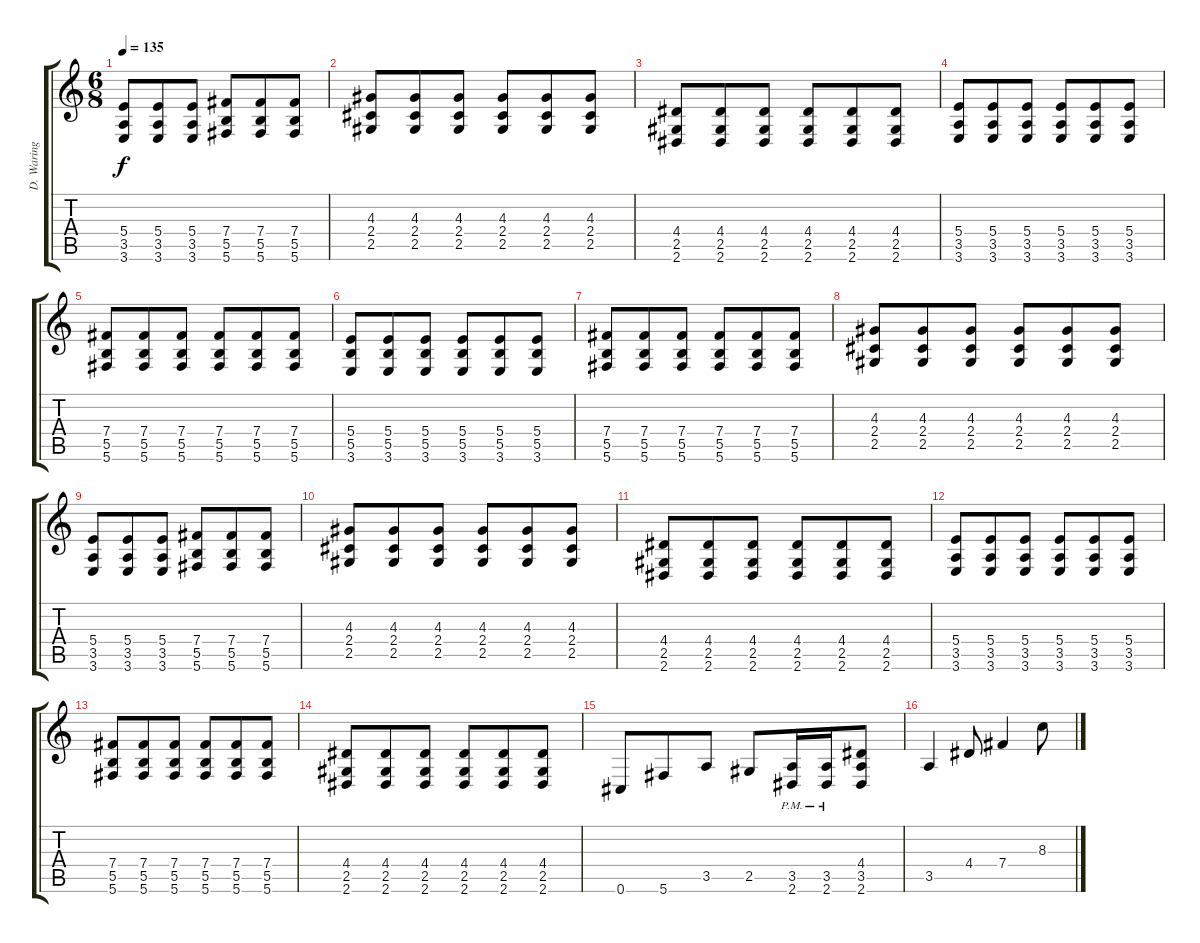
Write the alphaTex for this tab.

\track ("D. Waring Gtr." "D. Waring ") {instrument distortionguitar}
\staff {score tabs}
\tuning (Db4 Ab3 E3 B2 Gb2 Db2) {hide}
\ts (6 8)
\tempo 135
\clef g2
\ks c
(5.4 3.5 3.6).8{dy f} (5.4 3.5 3.6).8 (5.4 3.5 3.6).8 (7.4 5.5 5.6).8 (7.4 5.5 5.6).8 (7.4 5.5 5.6).8 |
(4.3 2.4 2.5).8 (4.3 2.4 2.5).8 (4.3 2.4 2.5).8 (4.3 2.4 2.5).8 (4.3 2.4 2.5).8 (4.3 2.4 2.5).8 |
(4.4 2.5 2.6).8 (4.4 2.5 2.6).8 (4.4 2.5 2.6).8 (4.4 2.5 2.6).8 (4.4 2.5 2.6).8 (4.4 2.5 2.6).8 |
(5.4 3.5 3.6).8 (5.4 3.5 3.6).8 (5.4 3.5 3.6).8 (5.4 3.5 3.6).8 (5.4 3.5 3.6).8 (5.4 3.5 3.6).8 |
(7.4 5.5 5.6).8 (7.4 5.5 5.6).8 (7.4 5.5 5.6).8 (7.4 5.5 5.6).8 (7.4 5.5 5.6).8 (7.4 5.5 5.6).8 |
(5.4 5.5 3.6).8 (5.4 5.5 3.6).8 (5.4 5.5 3.6).8 (5.4 5.5 3.6).8 (5.4 5.5 3.6).8 (5.4 5.5 3.6).8 |
(7.4 5.5 5.6).8 (7.4 5.5 5.6).8 (7.4 5.5 5.6).8 (7.4 5.5 5.6).8 (7.4 5.5 5.6).8 (7.4 5.5 5.6).8 |
(4.3 2.4 2.5).8 (4.3 2.4 2.5).8 (4.3 2.4 2.5).8 (4.3 2.4 2.5).8 (4.3 2.4 2.5).8 (4.3 2.4 2.5).8 |
(5.4 3.5 3.6).8 (5.4 3.5 3.6).8 (5.4 3.5 3.6).8 (7.4 5.5 5.6).8 (7.4 5.5 5.6).8 (7.4 5.5 5.6).8 |
(4.3 2.4 2.5).8 (4.3 2.4 2.5).8 (4.3 2.4 2.5).8 (4.3 2.4 2.5).8 (4.3 2.4 2.5).8 (4.3 2.4 2.5).8 |
(4.4 2.5 2.6).8 (4.4 2.5 2.6).8 (4.4 2.5 2.6).8 (4.4 2.5 2.6).8 (4.4 2.5 2.6).8 (4.4 2.5 2.6).8 |
(5.4 3.5 3.6).8 (5.4 3.5 3.6).8 (5.4 3.5 3.6).8 (5.4 3.5 3.6).8 (5.4 3.5 3.6).8 (5.4 3.5 3.6).8 |
(7.4 5.5 5.6).8 (7.4 5.5 5.6).8 (7.4 5.5 5.6).8 (7.4 5.5 5.6).8 (7.4 5.5 5.6).8 (7.4 5.5 5.6).8 |
(4.4 2.5 2.6).8 (4.4 2.5 2.6).8 (4.4 2.5 2.6).8 (4.4 2.5 2.6).8 (4.4 2.5 2.6).8 (4.4 2.5 2.6).8 |
0.6.8 5.6.8 3.5.8 2.5.8 (3.5{pm} 2.6{pm}).16 (3.5{pm} 2.6{pm}).16 (4.4 3.5 2.6).8 |
3.5.4 4.4.8 7.4.4 8.3.8
